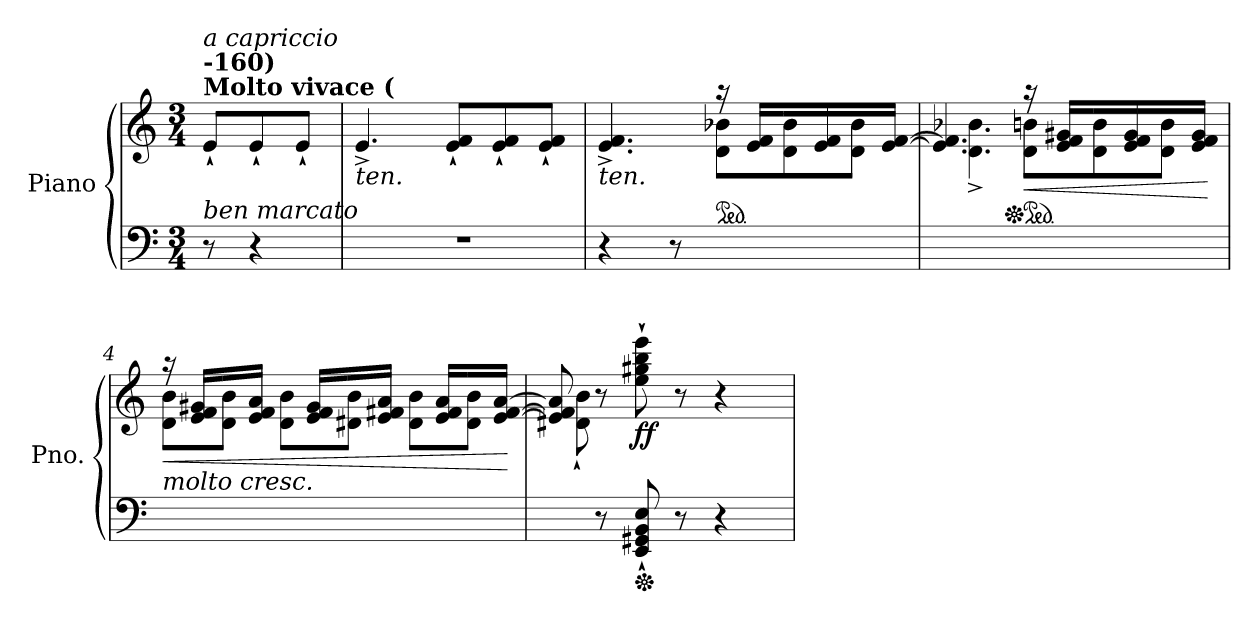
**kern	**kern	**dynam
*part1	*part1	*part1
*staff2	*staff1	*staff1/2
*I"Piano	*	*
*I'Pno.	*	*
*clefF4	*clefG2	*
*k[]	*k[]	*
*M3/4	*M3/4	*
*MM152	*MM152	*
=	=	=
!	!LO:TX:a:B:t=Molto vivace (	!
!	!LO:TX:a:B:t=-160)	!
!	!LO:TX:a:i:t=a capriccio	!
!LO:TX:a:i:t=ben marcato	!	!
!	!	!LO:DY:a=2
!	!	!LO:DY:n=1:a=2
!	!	!LO:DY:n=2:a=2
8r	8e`/L	other-dynamics f other-dynamics
4r	8e`/	.
.	8e`/J	.
=1	=1	=1
!	!LO:TX:b:i:t=ten.	!
2.r	4.e^/	.
.	8e/` 8f/`L	.
.	8e/` 8f/`	.
.	8e/` 8f/`J	.
=2	=2	=2
*	*^	*
!	!LO:TX:b:i:t=ten.	!	!
4r	4.e/^ 4.f/^	4.ryy	.
8r	.	.	.
*	*ped	*	*
4.ryy	16raa	8d\ 8b-X\L	.
.	16e/ 16f/LL	.	.
.	16ryy	8d\ 8b-\	.
.	16e/ 16f/	.	.
.	16ryy	8d\ 8b-\J	.
.	[16e/ [16f/JJ	.	.
=3	=3	=3	=3
2.ryy	4.e/] 4.f/]	4.d\^ 4.b-X\^	.
*	*Xped	*	*
!	!	!	!LO:HP:b
*	*ped	*	*
.	16raa	8d\ 8bn\L	<
.	16e/ 16f/ 16g#X/LL	.	.
.	16ryy	8d\ 8b\	.
.	16e/ 16f/ 16g#/	.	.
.	16ryy	8d\ 8b\J	.
.	16e/ 16f/ 16g#/JJ	.	.
*	*v	*v	*
.	.	[
!!LO:LB:g=z
=4	=4	=4
!LO:TX:a:i:t=molto cresc.	!	!
!	!	!LO:HP:b
*	*^	*
2.ryy	16raa	8d\ 8b\L	<
.	16e/ 16f/ 16g#X/LL	.	.
.	16ryy	8d\ 8b\J	.
.	16e/ 16f/ 16a/JJ	.	.
.	16ryy	8d\ 8b\L	.
.	16e/ 16f/ 16g#/LL	.	.
.	16ryy	8d#X\ 8b\J	.
.	16e/ 16f#X/ 16a/JJ	.	.
.	16ryy	8d#\ 8b\L	.
.	16e/ 16f#/ 16a/LL	.	.
.	16ryy	8d#\ 8b\J	.
.	[16e/ [16f#/ [16a/JJ	.	.
*	*v	*v	*
.	.	[
=5	=5	=5
*	*^	*
8ryy	8e/] 8f#/] 8a/]	8d#X\` 8b\`	.
8r	8r	2ryy	.
*Xped	*	*	*
!	!	!	!LO:DY:b
8EE/` 8GG#X/` 8BB/` 8E/`	8ee\` 8gg#X\` 8bb\` 8eee\`	.	ff
8r	8r	.	.
4r	4r	.	.
.	.	8ryy	.
*	*v	*v	*
=	=	=
*-	*-	*-
